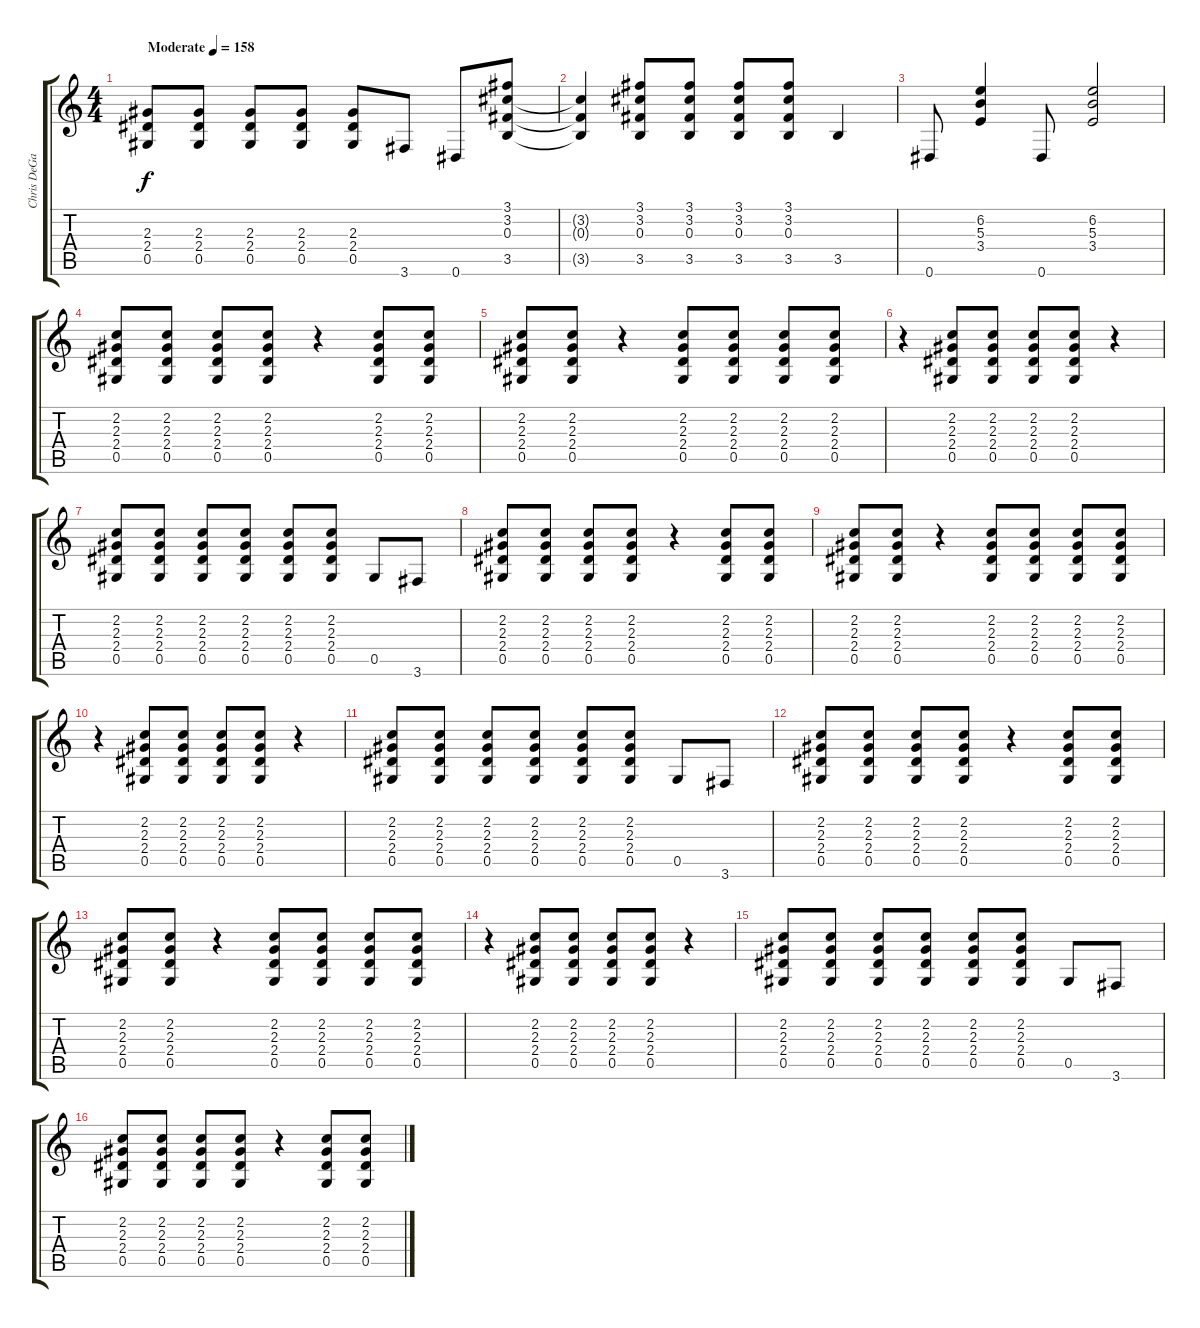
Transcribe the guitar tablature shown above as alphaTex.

\track ("Chris DeGarmo" "Chris DeGa") {instrument overdrivenguitar}
\staff {score tabs}
\tuning (Eb4 Bb3 Gb3 Db3 Ab2 Eb2) {hide}
\ts (4 4)
\tempo (158 "Moderate")
\clef g2
\ks c
(2.3 2.4 0.5).8{dy f instrument overdrivenguitar} (2.3 2.4 0.5).8 (2.3 2.4 0.5).8 (2.3 2.4 0.5).8 (2.3 2.4 0.5).8 3.6.8 0.6.8 (3.1 3.2 0.3 3.5).8 |
(3.2{t} 0.3{t} 3.5{t}).4 (3.1 3.2 0.3 3.5).8 (3.1 3.2 0.3 3.5).8 (3.1 3.2 0.3 3.5).8 (3.1 3.2 0.3 3.5).8 3.5.4 |
0.6.8 (6.2 5.3 3.4).4 0.6.8 (6.2 5.3 3.4).2 |
(2.2 2.3 2.4 0.5).8 (2.2 2.3 2.4 0.5).8 (2.2 2.3 2.4 0.5).8 (2.2 2.3 2.4 0.5).8 r.4 (2.2 2.3 2.4 0.5).8 (2.2 2.3 2.4 0.5).8 |
(2.2 2.3 2.4 0.5).8 (2.2 2.3 2.4 0.5).8 r.4 (2.2 2.3 2.4 0.5).8 (2.2 2.3 2.4 0.5).8 (2.2 2.3 2.4 0.5).8 (2.2 2.3 2.4 0.5).8 |
r.4 (2.2 2.3 2.4 0.5).8 (2.2 2.3 2.4 0.5).8 (2.2 2.3 2.4 0.5).8 (2.2 2.3 2.4 0.5).8 r.4 |
(2.2 2.3 2.4 0.5).8 (2.2 2.3 2.4 0.5).8 (2.2 2.3 2.4 0.5).8 (2.2 2.3 2.4 0.5).8 (2.2 2.3 2.4 0.5).8 (2.2 2.3 2.4 0.5).8 0.5.8 3.6.8 |
(2.2 2.3 2.4 0.5).8 (2.2 2.3 2.4 0.5).8 (2.2 2.3 2.4 0.5).8 (2.2 2.3 2.4 0.5).8 r.4 (2.2 2.3 2.4 0.5).8 (2.2 2.3 2.4 0.5).8 |
(2.2 2.3 2.4 0.5).8 (2.2 2.3 2.4 0.5).8 r.4 (2.2 2.3 2.4 0.5).8 (2.2 2.3 2.4 0.5).8 (2.2 2.3 2.4 0.5).8 (2.2 2.3 2.4 0.5).8 |
r.4 (2.2 2.3 2.4 0.5).8 (2.2 2.3 2.4 0.5).8 (2.2 2.3 2.4 0.5).8 (2.2 2.3 2.4 0.5).8 r.4 |
(2.2 2.3 2.4 0.5).8 (2.2 2.3 2.4 0.5).8 (2.2 2.3 2.4 0.5).8 (2.2 2.3 2.4 0.5).8 (2.2 2.3 2.4 0.5).8 (2.2 2.3 2.4 0.5).8 0.5.8 3.6.8 |
(2.2 2.3 2.4 0.5).8 (2.2 2.3 2.4 0.5).8 (2.2 2.3 2.4 0.5).8 (2.2 2.3 2.4 0.5).8 r.4 (2.2 2.3 2.4 0.5).8 (2.2 2.3 2.4 0.5).8 |
(2.2 2.3 2.4 0.5).8 (2.2 2.3 2.4 0.5).8 r.4 (2.2 2.3 2.4 0.5).8 (2.2 2.3 2.4 0.5).8 (2.2 2.3 2.4 0.5).8 (2.2 2.3 2.4 0.5).8 |
r.4 (2.2 2.3 2.4 0.5).8 (2.2 2.3 2.4 0.5).8 (2.2 2.3 2.4 0.5).8 (2.2 2.3 2.4 0.5).8 r.4 |
(2.2 2.3 2.4 0.5).8 (2.2 2.3 2.4 0.5).8 (2.2 2.3 2.4 0.5).8 (2.2 2.3 2.4 0.5).8 (2.2 2.3 2.4 0.5).8 (2.2 2.3 2.4 0.5).8 0.5.8 3.6.8 |
(2.2 2.3 2.4 0.5).8 (2.2 2.3 2.4 0.5).8 (2.2 2.3 2.4 0.5).8 (2.2 2.3 2.4 0.5).8 r.4 (2.2 2.3 2.4 0.5).8 (2.2 2.3 2.4 0.5).8
